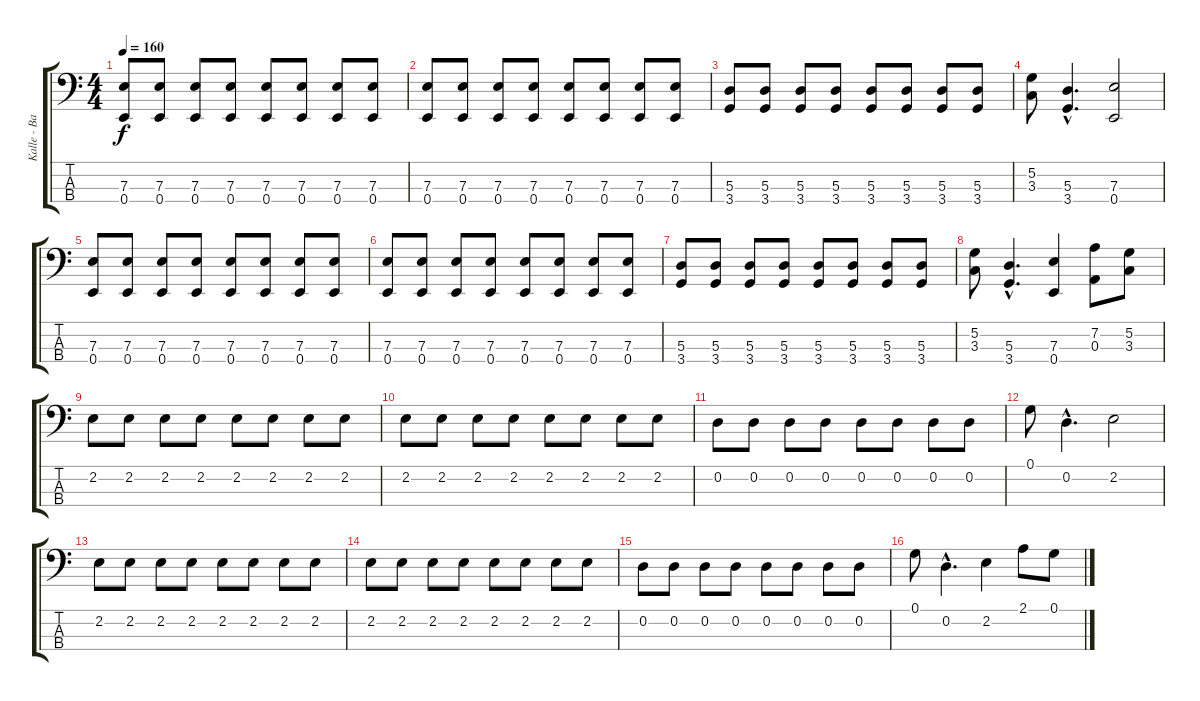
\track ("Kalle - Bass" "Kalle - Ba") {instrument electricguitarclean}
\staff {score tabs}
\tuning (G2 D2 A1 E1) {hide}
\ts (4 4)
\tempo 160
\clef f4
\ks c
(7.3 0.4).8{dy f} (7.3 0.4).8 (7.3 0.4).8 (7.3 0.4).8 (7.3 0.4).8 (7.3 0.4).8 (7.3 0.4).8 (7.3 0.4).8 |
(7.3 0.4).8 (7.3 0.4).8 (7.3 0.4).8 (7.3 0.4).8 (7.3 0.4).8 (7.3 0.4).8 (7.3 0.4).8 (7.3 0.4).8 |
(5.3 3.4).8 (5.3 3.4).8 (5.3 3.4).8 (5.3 3.4).8 (5.3 3.4).8 (5.3 3.4).8 (5.3 3.4).8 (5.3 3.4).8 |
(5.2 3.3).8 (5.3{hac} 3.4{hac}).4{d} (7.3 0.4).2 |
(7.3 0.4).8 (7.3 0.4).8 (7.3 0.4).8 (7.3 0.4).8 (7.3 0.4).8 (7.3 0.4).8 (7.3 0.4).8 (7.3 0.4).8 |
(7.3 0.4).8 (7.3 0.4).8 (7.3 0.4).8 (7.3 0.4).8 (7.3 0.4).8 (7.3 0.4).8 (7.3 0.4).8 (7.3 0.4).8 |
(5.3 3.4).8 (5.3 3.4).8 (5.3 3.4).8 (5.3 3.4).8 (5.3 3.4).8 (5.3 3.4).8 (5.3 3.4).8 (5.3 3.4).8 |
(5.2 3.3).8 (5.3{hac} 3.4{hac}).4{d} (7.3 0.4).4 (7.2 0.3).8 (5.2 3.3).8 |
2.2.8 2.2.8 2.2.8 2.2.8 2.2.8 2.2.8 2.2.8 2.2.8 |
2.2.8 2.2.8 2.2.8 2.2.8 2.2.8 2.2.8 2.2.8 2.2.8 |
0.2.8 0.2.8 0.2.8 0.2.8 0.2.8 0.2.8 0.2.8 0.2.8 |
0.1.8 0.2{hac}.4{d} 2.2.2 |
2.2.8 2.2.8 2.2.8 2.2.8 2.2.8 2.2.8 2.2.8 2.2.8 |
2.2.8 2.2.8 2.2.8 2.2.8 2.2.8 2.2.8 2.2.8 2.2.8 |
0.2.8 0.2.8 0.2.8 0.2.8 0.2.8 0.2.8 0.2.8 0.2.8 |
0.1.8 0.2{hac}.4{d} 2.2.4 2.1.8 0.1.8
